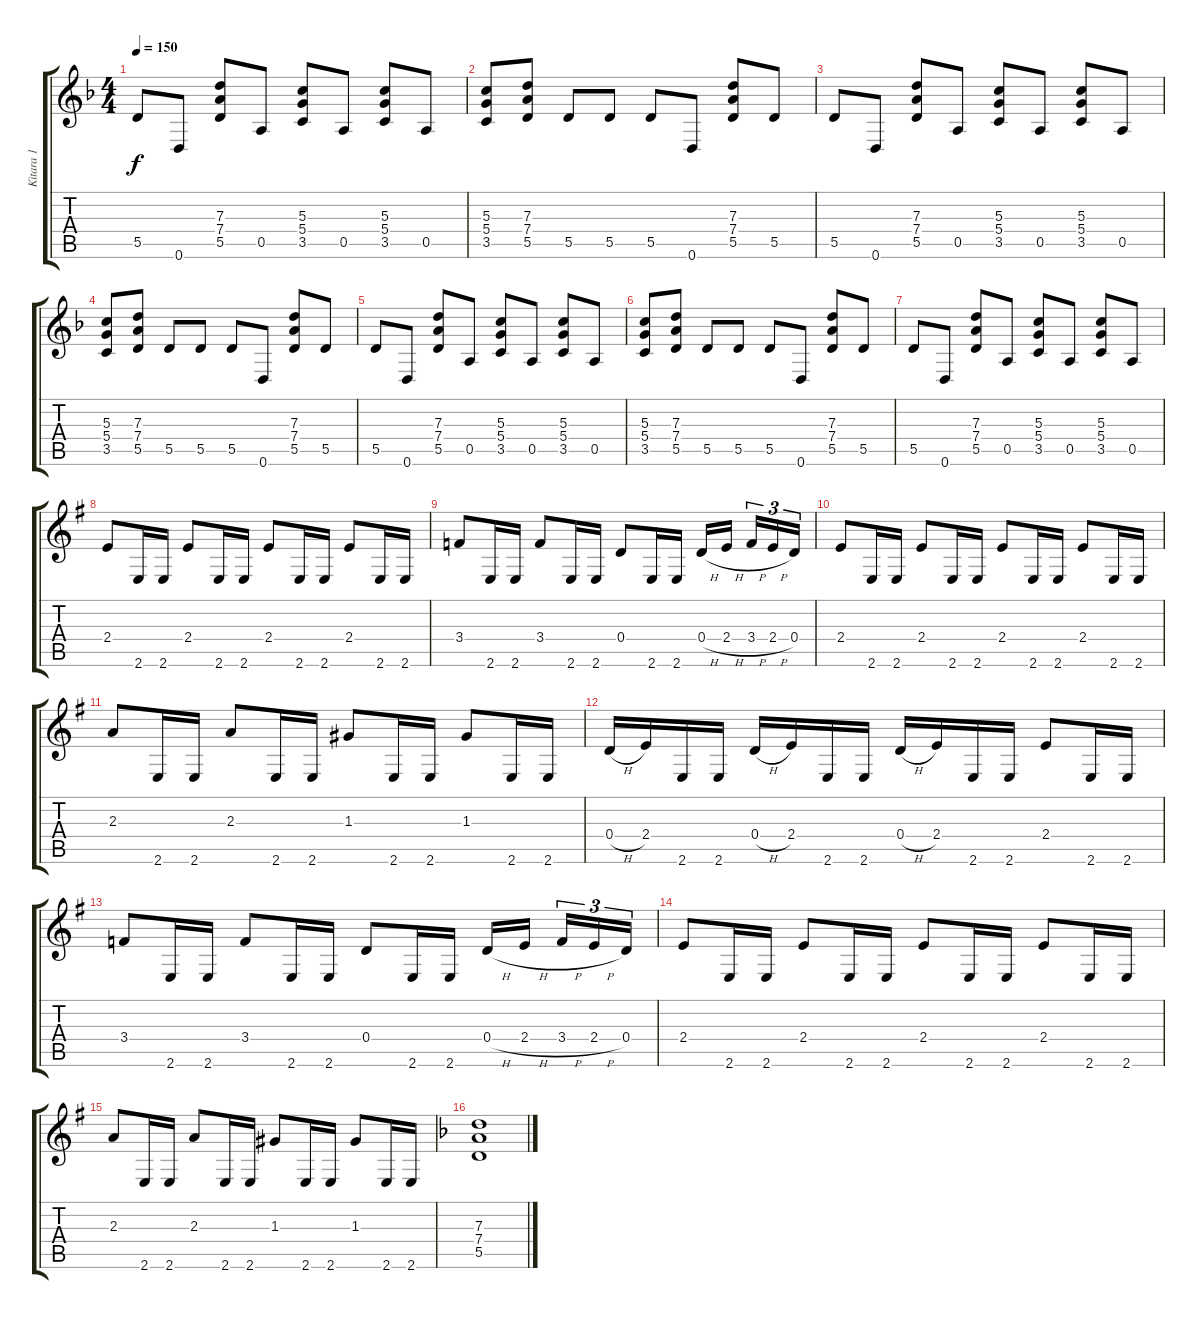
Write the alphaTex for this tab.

\track ("Kitara 1" "Kitara 1") {instrument distortionguitar}
\staff {score tabs}
\tuning (E4 B3 G3 D3 A2 D2) {hide}
\ts (4 4)
\tempo 150
\clef g2
\ks dminor
5.5.8{dy f} 0.6.8 (7.3 7.4 5.5).8 0.5.8 (5.3 5.4 3.5).8 0.5.8 (5.3 5.4 3.5).8 0.5.8 |
(5.3 5.4 3.5).8 (7.3 7.4 5.5).8 5.5.8 5.5.8 5.5.8 0.6.8 (7.3 7.4 5.5).8 5.5.8 |
5.5.8 0.6.8 (7.3 7.4 5.5).8 0.5.8 (5.3 5.4 3.5).8 0.5.8 (5.3 5.4 3.5).8 0.5.8 |
(5.3 5.4 3.5).8 (7.3 7.4 5.5).8 5.5.8 5.5.8 5.5.8 0.6.8 (7.3 7.4 5.5).8 5.5.8 |
5.5.8 0.6.8 (7.3 7.4 5.5).8 0.5.8 (5.3 5.4 3.5).8 0.5.8 (5.3 5.4 3.5).8 0.5.8 |
(5.3 5.4 3.5).8 (7.3 7.4 5.5).8 5.5.8 5.5.8 5.5.8 0.6.8 (7.3 7.4 5.5).8 5.5.8 |
5.5.8 0.6.8 (7.3 7.4 5.5).8 0.5.8 (5.3 5.4 3.5).8 0.5.8 (5.3 5.4 3.5).8 0.5.8 |
\ks g
2.4.8 2.6.16 2.6.16 2.4.8 2.6.16 2.6.16 2.4.8 2.6.16 2.6.16 2.4.8 2.6.16 2.6.16 |
3.4.8 2.6.16 2.6.16 3.4.8 2.6.16 2.6.16 0.4.8 2.6.16 2.6.16 0.4{h}.16 2.4{h}.16{beam splitsecondary} 3.4{h}.16{tu (3 2)} 2.4{h}.16{tu (3 2)} 0.4.16{tu (3 2)} |
2.4.8 2.6.16 2.6.16 2.4.8 2.6.16 2.6.16 2.4.8 2.6.16 2.6.16 2.4.8 2.6.16 2.6.16 |
2.3.8 2.6.16 2.6.16 2.3.8 2.6.16 2.6.16 1.3.8 2.6.16 2.6.16 1.3.8 2.6.16 2.6.16 |
0.4{h}.16 2.4.16 2.6.16 2.6.16 0.4{h}.16 2.4.16 2.6.16 2.6.16 0.4{h}.16 2.4.16 2.6.16 2.6.16 2.4.8 2.6.16 2.6.16 |
3.4.8 2.6.16 2.6.16 3.4.8 2.6.16 2.6.16 0.4.8 2.6.16 2.6.16 0.4{h}.16 2.4{h}.16{beam splitsecondary} 3.4{h}.16{tu (3 2)} 2.4{h}.16{tu (3 2)} 0.4.16{tu (3 2)} |
2.4.8 2.6.16 2.6.16 2.4.8 2.6.16 2.6.16 2.4.8 2.6.16 2.6.16 2.4.8 2.6.16 2.6.16 |
2.3.8 2.6.16 2.6.16 2.3.8 2.6.16 2.6.16 1.3.8 2.6.16 2.6.16 1.3.8 2.6.16 2.6.16 |
\ks dminor
(7.3 7.4 5.5).1
